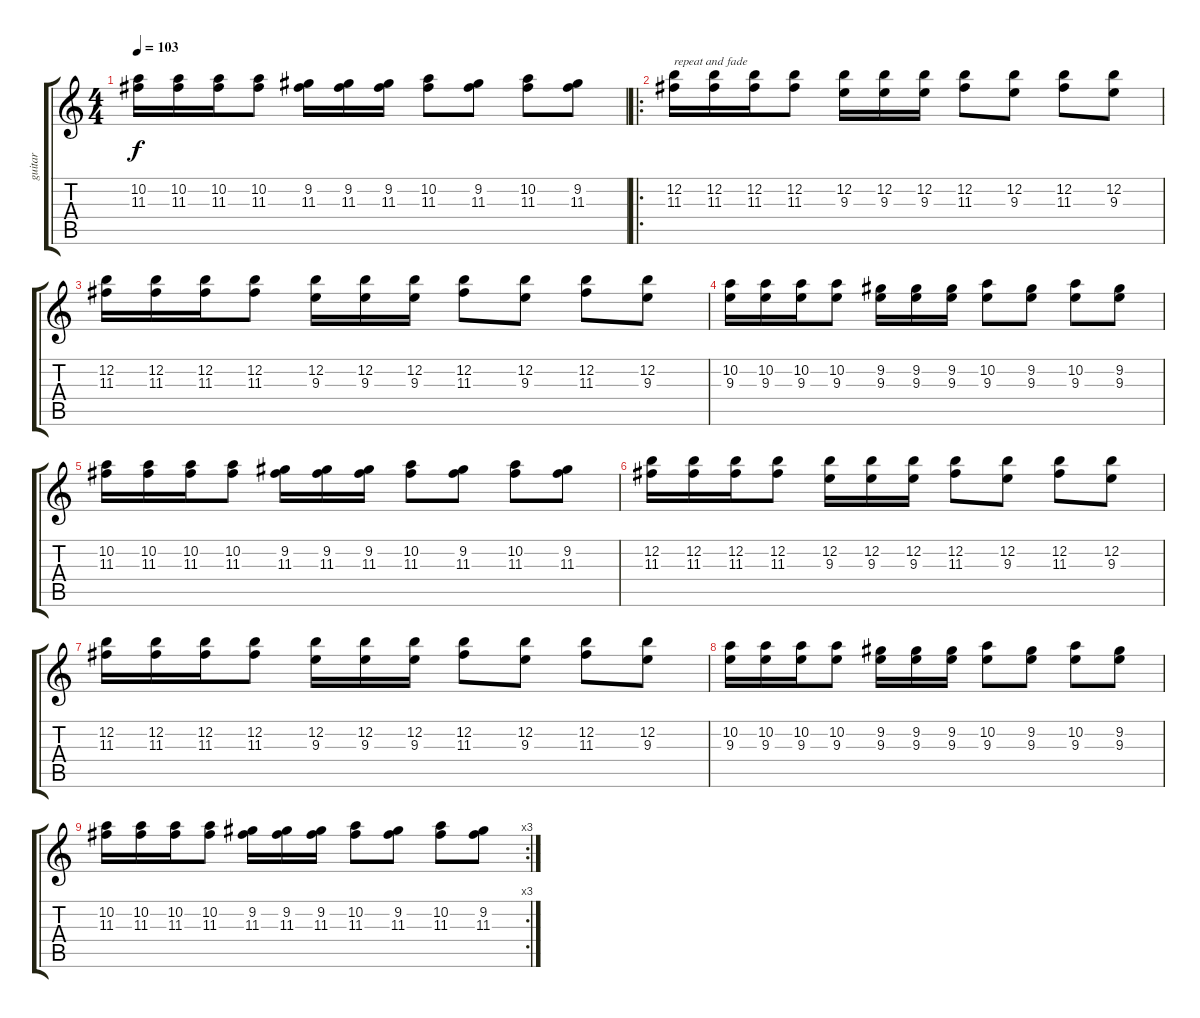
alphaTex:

\track ("guitar" "guitar") {instrument overdrivenguitar}
\staff {score tabs}
\tuning (E4 B3 G3 D3 A2 E2) {hide}
\ts (4 4)
\tempo 103
\clef g2
\ks c
(10.2 11.3).16{dy f} (10.2 11.3).16 (10.2 11.3).16 (10.2 11.3).8 (9.2 11.3).16 (9.2 11.3).16 (9.2 11.3).16 (10.2 11.3).8 (9.2 11.3).8 (10.2 11.3).8 (9.2 11.3).8 |
\ro
(12.2 11.3).16{txt "repeat and fade"} (12.2 11.3).16 (12.2 11.3).16 (12.2 11.3).8 (12.2 9.3).16 (12.2 9.3).16 (12.2 9.3).16 (12.2 11.3).8 (12.2 9.3).8 (12.2 11.3).8 (12.2 9.3).8 |
(12.2 11.3).16 (12.2 11.3).16 (12.2 11.3).16 (12.2 11.3).8 (12.2 9.3).16 (12.2 9.3).16 (12.2 9.3).16 (12.2 11.3).8 (12.2 9.3).8 (12.2 11.3).8 (12.2 9.3).8 |
(10.2 9.3).16 (10.2 9.3).16 (10.2 9.3).16 (10.2 9.3).8 (9.2 9.3).16 (9.2 9.3).16 (9.2 9.3).16 (10.2 9.3).8 (9.2 9.3).8 (10.2 9.3).8 (9.2 9.3).8 |
(10.2 11.3).16 (10.2 11.3).16 (10.2 11.3).16 (10.2 11.3).8 (9.2 11.3).16 (9.2 11.3).16 (9.2 11.3).16 (10.2 11.3).8 (9.2 11.3).8 (10.2 11.3).8 (9.2 11.3).8 |
(12.2 11.3).16 (12.2 11.3).16 (12.2 11.3).16 (12.2 11.3).8 (12.2 9.3).16 (12.2 9.3).16 (12.2 9.3).16 (12.2 11.3).8 (12.2 9.3).8 (12.2 11.3).8 (12.2 9.3).8 |
(12.2 11.3).16 (12.2 11.3).16 (12.2 11.3).16 (12.2 11.3).8 (12.2 9.3).16 (12.2 9.3).16 (12.2 9.3).16 (12.2 11.3).8 (12.2 9.3).8 (12.2 11.3).8 (12.2 9.3).8 |
(10.2 9.3).16 (10.2 9.3).16 (10.2 9.3).16 (10.2 9.3).8 (9.2 9.3).16 (9.2 9.3).16 (9.2 9.3).16 (10.2 9.3).8 (9.2 9.3).8 (10.2 9.3).8 (9.2 9.3).8 |
\rc 3
(10.2 11.3).16 (10.2 11.3).16 (10.2 11.3).16 (10.2 11.3).8 (9.2 11.3).16 (9.2 11.3).16 (9.2 11.3).16 (10.2 11.3).8 (9.2 11.3).8 (10.2 11.3).8 (9.2 11.3).8
